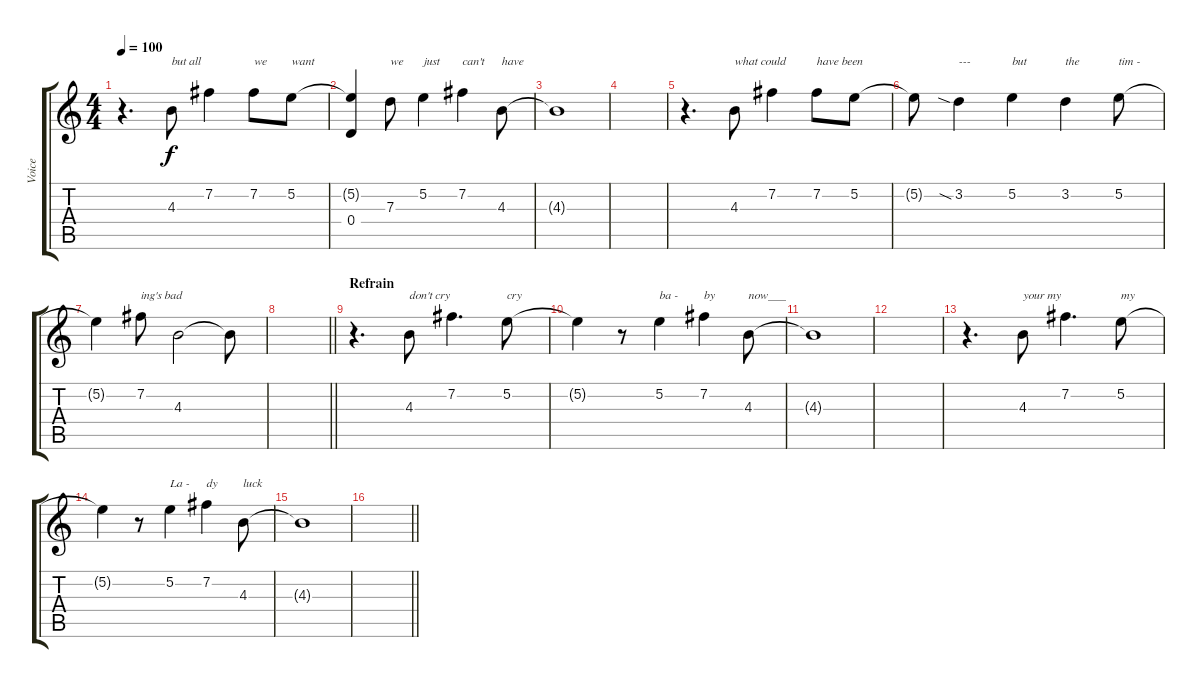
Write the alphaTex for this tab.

\track ("Voice" "Voice") {instrument overdrivenguitar}
\staff {score tabs}
\tuning (E4 B3 G3 D3 A2 E2) {hide}
\ts (4 4)
\tempo 100
\clef g2
\ks c
r.4{d dy f} 4.3.8{txt "but all"} 7.2.4 7.2.8{txt "we"} 5.2.8{txt "want"} |
(5.2{t} 0.4).4 7.3.8{txt "we"} 5.2.4{txt "just"} 7.2.4{txt "can't"} 4.3.8{txt "have"} |
4.3{t}.1 |
|
r.4{d} 4.3.8{txt "what could"} 7.2.4 7.2.8{txt "have been"} 5.2.8 |
5.2{t}.8 3.2{sia}.4{txt "---"} 5.2.4{txt "but"} 3.2.4{txt "the"} 5.2.8{txt "tim -"} |
5.2{t}.4 7.2.8{txt "ing's bad"} 4.3.2 4.3{t}.8 |
\barLineRight lightlight
|
\section ("" "Refrain")
r.4{d} 4.3.8{txt "don't cry"} 7.2.4{d} 5.2.8{txt "cry"} |
5.2{t}.4 r.8 5.2.4{txt "ba -"} 7.2.4{txt "by"} 4.3.8{txt "now___"} |
4.3{t}.1 |
|
r.4{d} 4.3.8{txt "your my"} 7.2.4{d} 5.2.8{txt "my"} |
5.2{t}.4 r.8 5.2.4{txt "La -"} 7.2.4{txt "dy"} 4.3.8{txt "luck"} |
4.3{t}.1 |
\barLineRight lightlight
